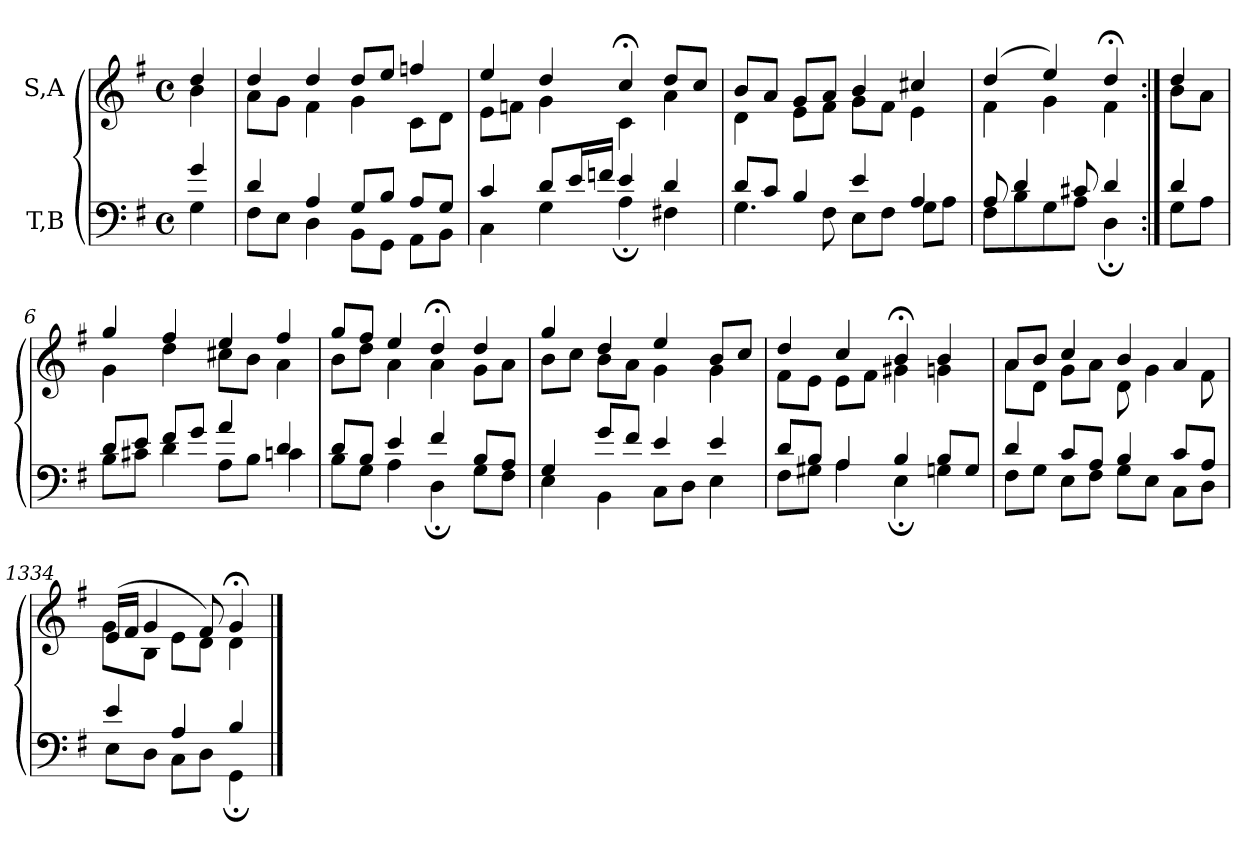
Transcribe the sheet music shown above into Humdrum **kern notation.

**kern	**kern
*part2	*part1
*staff2	*staff1
*I"T,B	*I"S,A
*clefF4	*clefG2
*k[f#]	*k[f#]
*M4/4	*M4/4
*met(c)	*met(c)
=	=
*^	*^
4g	4G	4dd	4b
=1	=1	=1	=1
4d	8F#L	4dd	8aL
.	8EJ	.	8gJ
4A	4D	4dd	4f#
8GL	8BBL	8ddL	4g
8BJ	8GGJ	8eeJ	.
8AL	8AAL	4ffn	8cL
8GJ	8BBJ	.	8dJ
=2	=2	=2	=2
4c	4C	4ee	8eL
.	.	.	8fnJ
8dL	4G	4dd	4g
16eL	.	.	.
16fnJJ	.	.	.
4e	4A;	4cc;<	4c
4d	4F#X	8ddL	4a
.	.	8ccJ	.
=3	=3	=3	=3
8dL	4.G	8bL	4d
8cJ	.	8aJ	.
4B	.	8gL	8eL
.	8F#	8aJ	8f#J
4e	8EL	4b	8gL
.	8F#J	.	8f#J
4A	8GL	4cc#X	4e
.	8AJ	.	.
=1327	=1327	=1327	=1327
8A	8F#L	(>4dd	4f#
4d	8B	.	.
.	8G	4ee)	4g
8c#X	8AJ	.	.
4d	4D;	4dd;<	4f#
=1328:|!	=1328:|!	=1328:|!	=1328:|!
4d	8GL	4dd	8bL
.	8AJ	.	8aJ
=6	=6	=6	=6
8dL	8BL	4gg	4g
8eJ	8c#XJ	.	.
8f#L	4d	4ff#	4dd
8gJ	.	.	.
4a	8AL	4ee	8cc#XL
.	8BJ	.	8bJ
4d	4cn	4ff#	4a
=7	=7	=7	=7
8dL	8BL	8ggL	8bL
8BJ	8GJ	8ff#J	8ddJ
4e	4A	4ee	4a
4f#	4D;	4dd;<	4a
8BL	8GL	4dd	8gL
8AJ	8F#J	.	8aJ
=8	=8	=8	=8
4G	4E	4gg	8bL
.	.	.	8ccJ
8gL	4BB	4dd	8bL
8f#J	.	.	8aJ
4e	8CL	4ee	4g
.	8DJ	.	.
4e	4E	8bL	4g
.	.	8ccJ	.
=9	=9	=9	=9
8dL	8F#L	4dd	8f#L
8BJ	8G#XJ	.	8eJ
4A	4A	4cc	8eL
.	.	.	8f#J
4B	4E;	4b;<	4g#X
8BL	4Gn	4b	4gn
8GJ	.	.	.
=10	=10	=10	=10
4d	8F#L	8aL	8aL
.	8GJ	8bJ	8dJ
8cL	8EL	4cc	8gL
8AJ	8F#J	.	8aJ
4B	8GL	4b	8d
.	8EJ	.	4g
8cL	8CL	4a	.
8AJ	8DJ	.	8f#
=1334	=1334	=1334	=1334
4e	8EL	(>16eLL	8gL
.	.	16f#JJ	.
.	8DJ	4g	8BJ
4A	8CL	.	8eL
.	8DJ	8f#)	8dJ
4B	4GG;	4g;<	4d
*v	*v	*	*
*	*v	*v
==	==
*-	*-
